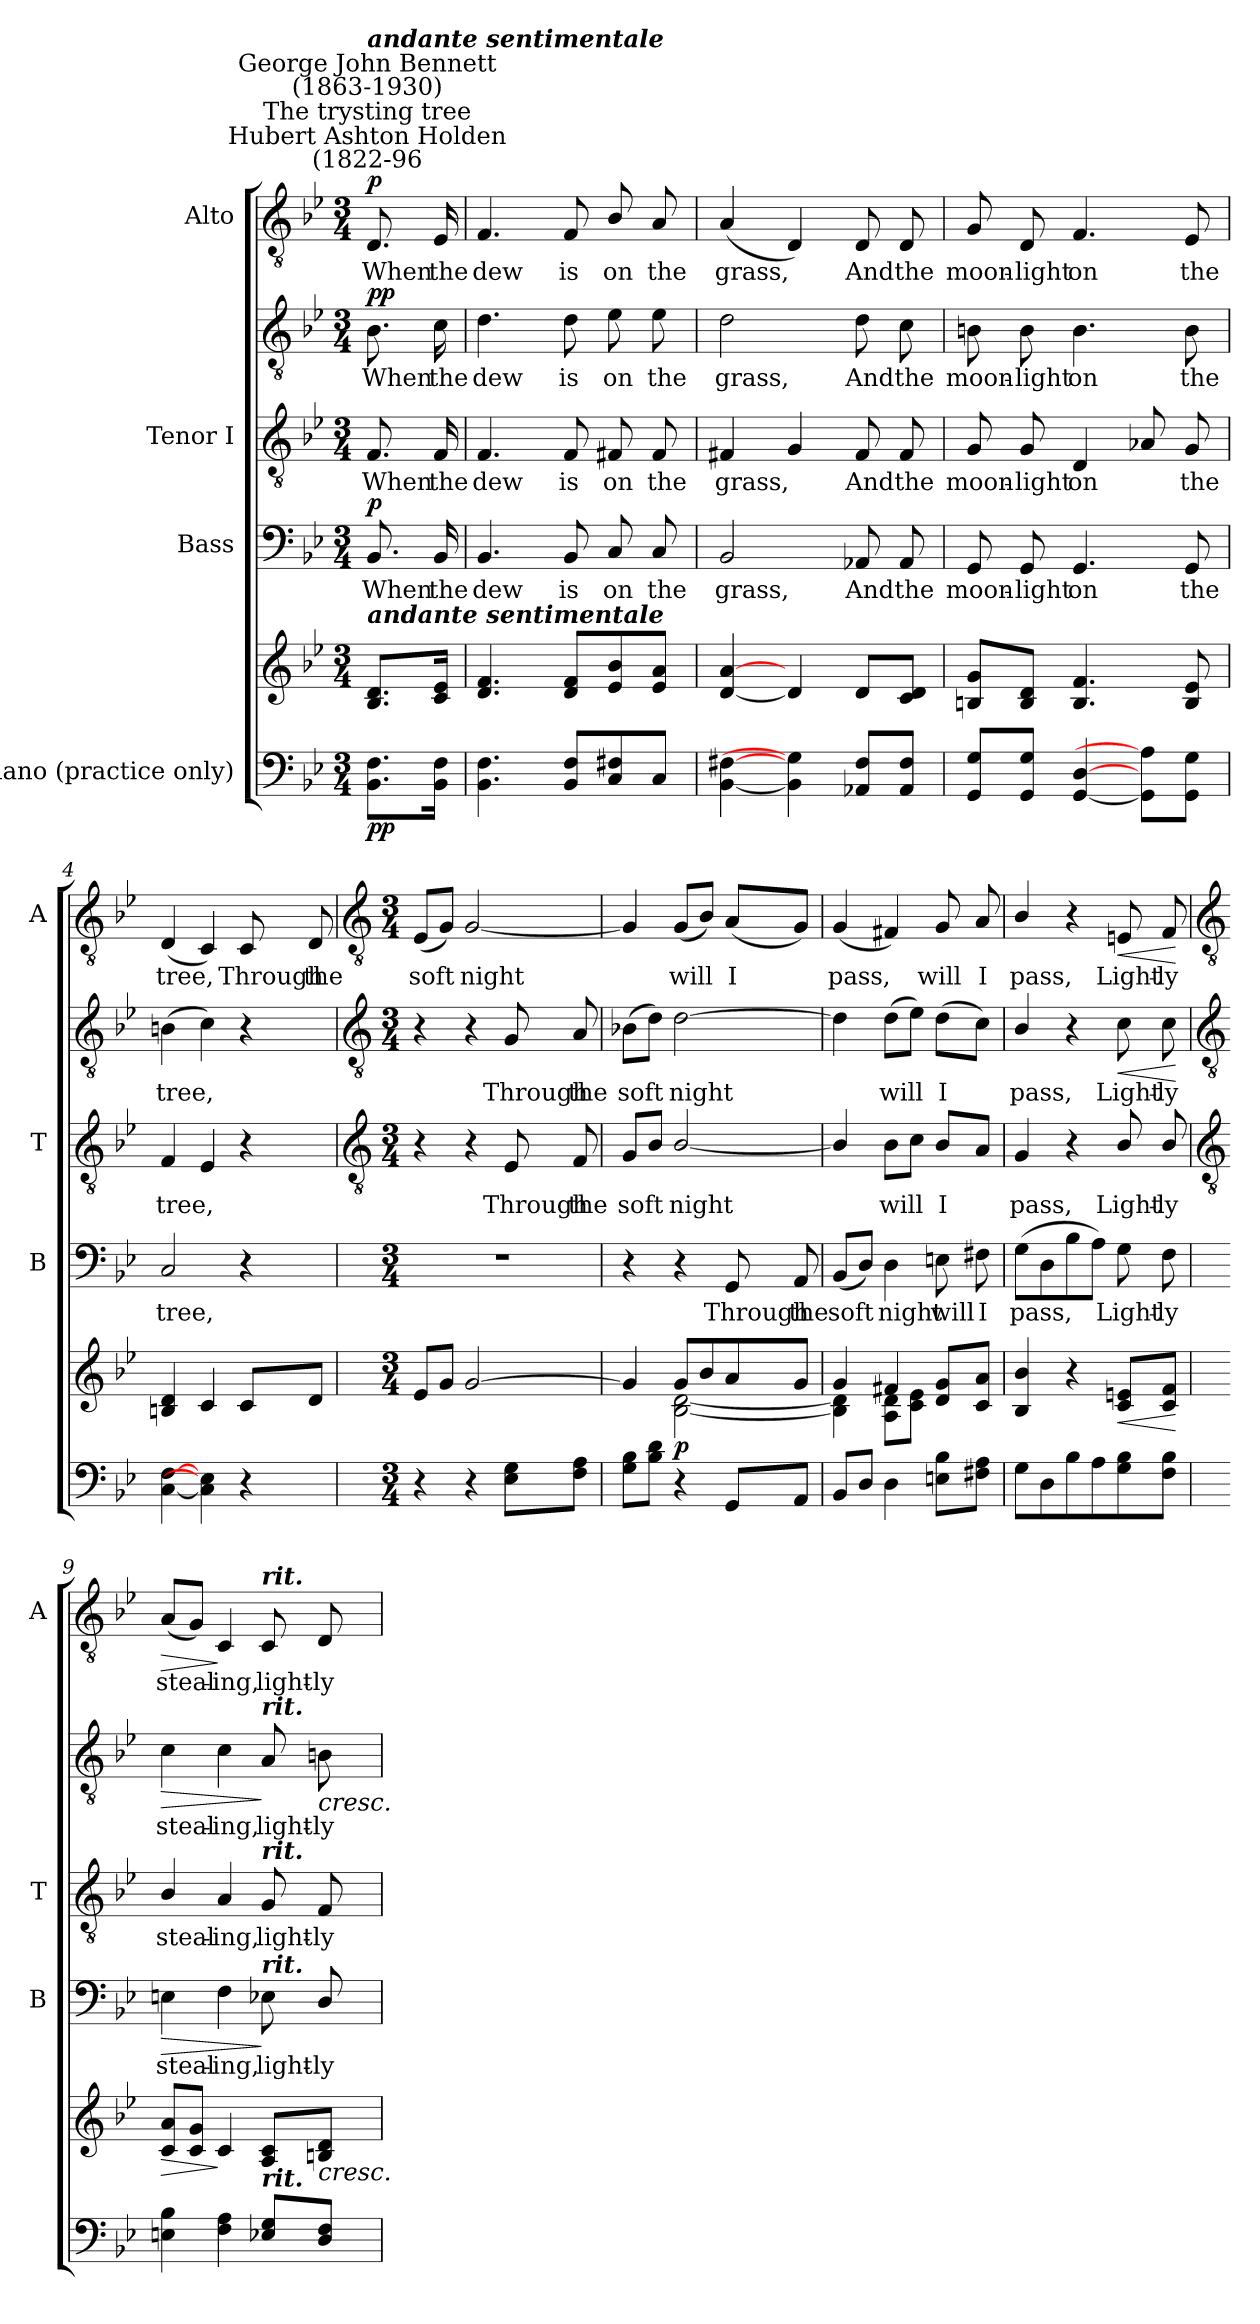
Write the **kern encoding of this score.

**kern	**kern	**dynam	**kern	**text	**dynam	**kern	**text	**kern	**text	**dynam	**kern	**text	**dynam
*part4	*part4	*part4	*part3	*part3	*part3	*part2	*part2	*part2	*part2	*part2	*part1	*part1	*part1
*staff6	*staff5	*staff5/6	*staff4	*staff4	*staff4	*staff3	*staff3	*staff2	*staff2	*staff2/3	*staff1	*staff1	*staff1
*I"Piano (practice only)	*	*	*I"Bass	*	*	*I"Tenor I	*	*	*	*	*I"Alto	*	*
*	*	*	*I'B	*	*	*I'T	*	*	*	*	*I'A	*	*
*clefF4	*clefG2	*	*clefF4	*	*	*clefGv2	*	*clefGv2	*	*	*clefGv2	*	*
*k[b-e-]	*k[b-e-]	*	*k[b-e-]	*	*	*k[b-e-]	*	*k[b-e-]	*	*	*k[b-e-]	*	*
*B-:	*B-:	*	*B-:	*	*	*B-:	*	*B-:	*	*	*B-:	*	*
*M3/4	*M3/4	*	*M3/4	*	*	*M3/4	*	*M3/4	*	*	*M3/4	*	*
*MM76	*MM76	*	*MM76	*	*	*MM76	*	*MM76	*	*	*MM76	*	*
=	=	=	=	=	=	=	=	=	=	=	=	=	=
!	!	!	!	!	!	!	!	!	!	!	!LO:TX:a:cj:t=Hubert Ashton Holden\n(1822-96	!	!
!	!	!	!	!	!	!	!	!	!	!	!LO:TX:a:cj:t=The trysting tree	!	!
!	!	!	!	!	!	!	!	!	!	!	!LO:TX:a:cj:t=George John Bennett\n(1863-1930)	!	!
!	!	!	!	!	!	!	!	!	!	!	!LO:TX:a:Bi:t=andante sentimentale	!	!
!	!LO:TX:a:Bi:t=andante sentimentale	!	!	!	!	!	!	!	!	!	!	!	!
!	!	!LO:DY:b=2	!	!LO:LY:b	!	!	!LO:LY:b	!	!LO:LY:b	!	!	!LO:LY:b	!
!	!	!LO:DY:n=1:b	!	!	!LO:DY:b	!	!	!	!	!LO:DY:b=2	!	!	!
!	!	!	!	!	!	!	!	!	!	!LO:DY:n=1:b	!	!	!LO:DY:b
8.BB- 8.FL	8.B- 8.dL	p p	8.BB-	When	p	8.F	When	8.B-	When	p p	8.D	When	p
!	!	!	!	!LO:LY:b	!	!	!LO:LY:b	!	!LO:LY:b	!	!	!LO:LY:b	!
16BB- 16FJ	16c 16e-J	.	16BB-	the	.	16F	the	16c	the	.	16E-	the	.
=1	=1	=1	=1	=1	=1	=1	=1	=1	=1	=1	=1	=1	=1
!	!	!	!	!LO:LY:b	!	!	!LO:LY:b	!	!LO:LY:b	!	!	!LO:LY:b	!
4.BB- 4.F	4.d 4.f	.	4.BB-	dew	.	4.F	dew	4.d	dew	.	4.F	dew	.
!	!	!	!	!LO:LY:b	!	!	!LO:LY:b	!	!LO:LY:b	!	!	!LO:LY:b	!
8BB- 8FL	8d 8fL	.	8BB-	is	.	8F	is	8d	is	.	8F	is	.
!	!	!	!	!LO:LY:b	!	!	!LO:LY:b	!	!LO:LY:b	!	!	!LO:LY:b	!
8C/ 8F#X/	8e-/ 8b-/	.	8C/	on	.	8F#X/	on	8e-\	on	.	8B-/	on	.
!	!	!	!	!LO:LY:b	!	!	!LO:LY:b	!	!LO:LY:b	!	!	!LO:LY:b	!
8CJ	8e- 8aJ	.	8C	the	.	8F#	the	8e-	the	.	8A	the	.
=2	=2	=2	=2	=2	=2	=2	=2	=2	=2	=2	=2	=2	=2
!	!	!	!	!LO:LY:b	!	!	!LO:LY:b	!	!LO:LY:b	!	!	!LO:LY:b	!
[4BB- [4F#X	[4d [4a	.	2BB-	grass,	.	4F#X	grass,	2d	grass,	.	(<4A	grass,	.
4BB-] 4G]	4d]	.	.	.	.	4G	.	.	.	.	4D)	.	.
!	!	!	!	!LO:LY:b	!	!	!LO:LY:b	!	!LO:LY:b	!	!	!LO:LY:b	!
8AA-X 8F#L	8dL	.	8AA-X	And	.	8F#	And	8d	And	.	8D	And	.
!	!	!	!	!LO:LY:b	!	!	!LO:LY:b	!	!LO:LY:b	!	!	!LO:LY:b	!
8AA- 8F#J	8c 8dJ	.	8AA-	the	.	8F#	the	8c	the	.	8D	the	.
=3	=3	=3	=3	=3	=3	=3	=3	=3	=3	=3	=3	=3	=3
!	!	!	!	!LO:LY:b	!	!	!LO:LY:b	!	!LO:LY:b	!	!	!LO:LY:b	!
8GG 8GL	8Bn 8gL	.	8GG	moon-	.	8G	moon-	8Bn	moon-	.	8G	moon-	.
!	!	!	!	!LO:LY:b	!	!	!LO:LY:b	!	!LO:LY:b	!	!	!LO:LY:b	!
8GG 8GJ	8B 8dJ	.	8GG	-light	.	8G	-light	8B	-light	.	8D	-light	.
!	!	!	!	!LO:LY:b	!	!	!LO:LY:b	!	!LO:LY:b	!	!	!LO:LY:b	!
[4GG [4D	4.B 4.f	.	4.GG	on	.	4D	on	4.B	on	.	4.F	on	.
8GG] 8A-]L	.	.	.	.	.	8A-X	.	.	.	.	.	.	.
!	!	!	!	!LO:LY:b	!	!	!LO:LY:b	!	!LO:LY:b	!	!	!LO:LY:b	!
8GG 8GJ	8B 8e-	.	8GG	the	.	8G	the	8B	the	.	8E-	the	.
=4	=4	=4	=4	=4	=4	=4	=4	=4	=4	=4	=4	=4	=4
!	!	!	!	!LO:LY:b	!	!	!LO:LY:b	!	!LO:LY:b	!	!	!LO:LY:b	!
[4C [4F	4Bn 4d	.	2C	tree,	.	4F	tree,	(>4Bn	tree,	.	(<4D	tree,	.
4C] 4E-]	4c	.	.	.	.	4E-	.	4c)	.	.	4C)	.	.
!	!	!	!	!	!	!	!	!	!	!	!	!LO:LY:b	!
4r	8cL	.	4r	.	.	4r	.	4r	.	.	8C	Through	.
!	!	!	!	!	!	!	!	!	!	!	!	!LO:LY:b	!
.	8dJ	.	.	.	.	.	.	.	.	.	8D	the	.
!!LO:LB:g=z
=5	=5	=5	=5	=5	=5	=5	=5	=5	=5	=5	=5	=5	=5
*	*	*	*	*	*	*clefGv2	*	*clefGv2	*	*	*clefGv2	*	*
*M3/4	*M3/4	*	*M3/4	*	*	*M3/4	*	*M3/4	*	*	*M3/4	*	*
*	*^	*	*	*	*	*	*	*	*	*	*	*	*
!	!	!	!	!LO:N:vis=1	!	!	!	!	!	!	!	!	!LO:LY:b	!
4r	8e-L	2.ryy	.	2.r	.	.	4r	.	4r	.	.	(<8E-L	soft	.
.	8gJ	.	.	.	.	.	.	.	.	.	.	8GJ)	.	.
!	!	!	!	!	!	!	!	!	!	!	!	!	!LO:LY:b	!
4r	[2g	.	.	.	.	.	4r	.	4r	.	.	[2G	night	.
!	!	!	!	!	!	!	!	!LO:LY:b	!	!LO:LY:b	!	!	!	!
8E- 8GL	.	.	.	.	.	.	8E-	Through	8G	Through	.	.	.	.
!	!	!	!	!	!	!	!	!LO:LY:b	!	!LO:LY:b	!	!	!	!
8F 8AJ	.	.	.	.	.	.	8F	the	8A	the	.	.	.	.
=6	=6	=6	=6	=6	=6	=6	=6	=6	=6	=6	=6	=6	=6	=6
!	!	!	!	!	!	!	!	!LO:LY:b	!	!LO:LY:b	!	!	!	!
8G 8B-L	4g]	4ryy	.	4r	.	.	8GL	soft	(>8B-XL	soft	.	4G]	.	.
8B- 8dJ	.	.	.	.	.	.	8B-J	.	8dJ)	.	.	.	.	.
!	!	!	!LO:DY:b	!	!	!	!	!LO:LY:b	!	!LO:LY:b	!	!	!LO:LY:b	!
4r	8gL	[2B-\ [2d\	p	4r	.	.	[2B-/	night	[2d	night	.	(<8GL	will	.
.	8b-	.	.	.	.	.	.	.	.	.	.	8B-J)	.	.
!	!	!	!	!	!LO:LY:b	!	!	!	!	!	!	!	!LO:LY:b	!
8GGL	8a	.	.	8GG	Through	.	.	.	.	.	.	(<8AL	I	.
!	!	!	!	!	!LO:LY:b	!	!	!	!	!	!	!	!	!
8AAJ	8gJ	.	.	8AA	the	.	.	.	.	.	.	8GJ)	.	.
=7	=7	=7	=7	=7	=7	=7	=7	=7	=7	=7	=7	=7	=7	=7
!	!	!	!	!	!LO:LY:b	!	!	!	!	!	!	!	!LO:LY:b	!
8BB-L	4g	4B-\] 4d\]	.	(<8BB-L	soft	.	4B-/]	.	4d]	.	.	(<4G	pass,	.
8DJ	.	.	.	8DJ)	.	.	.	.	.	.	.	.	.	.
!	!	!	!	!	!LO:LY:b	!	!	!LO:LY:b	!	!LO:LY:b	!	!	!	!
4D	4f#X	8A\ 8d\L	.	4D	night	.	8B-L	will	(>8dL	will	.	4F#X)	.	.
.	.	8c\ 8e-\J	.	.	.	.	8cJ	.	8e-J)	.	.	.	.	.
!	!	!	!	!	!LO:LY:b	!	!	!LO:LY:b	!	!LO:LY:b	!	!	!LO:LY:b	!
8En 8B-L	8d 8gL	4ryy	.	8En	will	.	8B-L	I	(>8dL	I	.	8G	will	.
!	!	!	!	!	!LO:LY:b	!	!	!	!	!	!	!	!LO:LY:b	!
8F#X 8AJ	8c 8aJ	.	.	8F#X	I	.	8AJ	.	8cJ)	.	.	8A	I	.
=8	=8	=8	=8	=8	=8	=8	=8	=8	=8	=8	=8	=8	=8	=8
!	!	!LO:N:vis=1	!	!	!LO:LY:b	!	!	!LO:LY:b	!	!LO:LY:b	!	!	!LO:LY:b	!
8GL	4B-/ 4b-/	2.ryy	.	(>8GL	pass,	.	4G/	pass,	4B-/	pass,	.	4B-/	pass,	.
8D	.	.	.	8D	.	.	.	.	.	.	.	.	.	.
8B-	4r	.	.	8B-	.	.	4r	.	4r	.	.	4r	.	.
8A	.	.	.	8AJ)	.	.	.	.	.	.	.	.	.	.
!	!	!	!LO:HP:b	!	!LO:LY:b	!	!	!LO:LY:b	!	!LO:LY:b	!LO:HP:b	!	!LO:LY:b	!LO:HP:b
8G 8B-	8c 8enL	.	<	8G	Light-	.	8B-/	Light-	8c	Light-	<	8En	Light-	<
!	!	!	!	!	!LO:LY:b	!	!	!LO:LY:b	!	!LO:LY:b	!	!	!LO:LY:b	!
8F 8B-J	8c 8fJ	.	.	8F	-ly	.	8B-/	-ly	8c	-ly	.	8F	-ly	.
*	*v	*v	*	*	*	*	*	*	*	*	*	*	*	*
.	.	[	.	.	.	.	.	.	.	[	.	.	[
!!LO:LB:g=z
=9	=9	=9	=9	=9	=9	=9	=9	=9	=9	=9	=9	=9	=9
*	*	*	*	*	*	*clefGv2	*	*clefGv2	*	*	*clefGv2	*	*
!	!	!LO:HP:b	!	!LO:LY:b	!LO:HP:b	!	!LO:LY:b	!	!LO:LY:b	!LO:HP:b	!	!LO:LY:b	!LO:HP:b
4En 4B-	8c 8aL	>	4En	steal-	>	4B-/	steal-	4c	steal-	>	(<8AL	steal-	>
.	8c 8gJ	.	.	.	.	.	.	.	.	.	8GJ)	.	.
!	!	!	!	!LO:LY:b	!	!	!LO:LY:b	!	!LO:LY:b	!	!	!LO:LY:b	!
4F 4A	4c	]	4F	-ing,	.	4A	ing,	4c	-ing,	.	4C	ing,	]
!	!	!	!	!	!	!	!	!	!	!	!LO:TX:a:Bi:t=rit.	!	!
!	!	!	!	!	!	!	!	!LO:TX:a:Bi:t=rit.	!	!	!	!	!
!	!	!	!	!	!	!LO:TX:a:Bi:t=rit.	!	!	!	!	!	!	!
!	!	!	!LO:TX:a:Bi:t=rit.	!	!	!	!	!	!	!	!	!	!
!LO:TX:a:Bi:t=rit.	!	!	!	!	!	!	!	!	!	!	!	!	!
!	!	!	!	!LO:LY:b	!	!	!LO:LY:b	!	!LO:LY:b	!	!	!LO:LY:b	!
8E-X 8GL	8A 8cL	[	8E-X	light-	]	8G	light-	8A	light-	[ ]	8C	light-	.
!	!	!LO:HP:b	!	!LO:LY:b	!	!	!LO:LY:b	!	!LO:LY:b	!LO:HP:b	!	!LO:LY:b	!
8D/ 8F/J	8Bn 8dJ	<	8D/	-ly	.	8F	-ly	8Bn	-ly	<	8D	-ly	.
=	=	=	=	=	=	=	=	=	=	=	=	=	=
*-	*-	*-	*-	*-	*-	*-	*-	*-	*-	*-	*-	*-	*-
